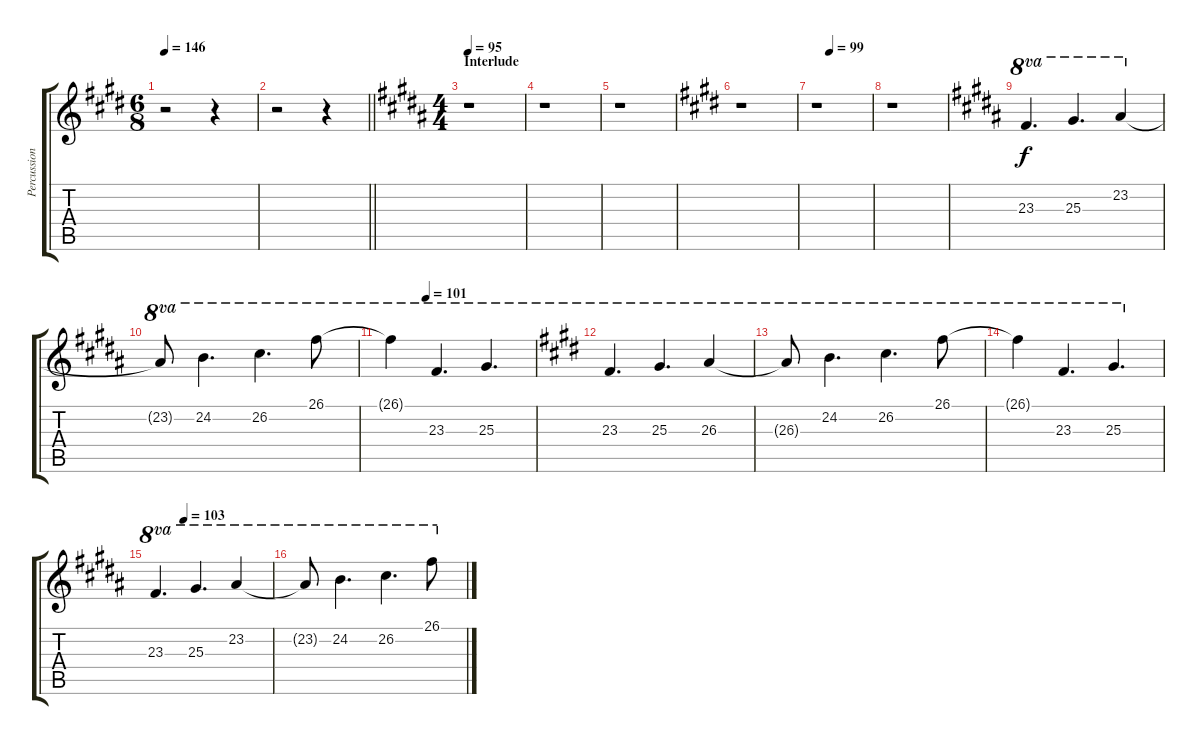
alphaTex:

\track ("Percussion" "Percussion") {instrument xylophone}
\staff {score tabs}
\tuning (E4 B3 G3 D3 A2 E2) {hide}
\ts (6 8)
\tempo 146
\clef g2
\ks e
r.2{dy fff} r.4 |
\barLineRight lightlight
r.2 r.4 |
\ts (4 4)
\section ("" "Interlude")
\tempo 95
\ks b
r.1 |
r.1 |
r.1 |
\ks e
r.1 |
\tempo (99 0.25)
r.1 |
r.1 |
\ks b
23.3.4{d ot 8va dy f instrument musicbox} 25.3.4{d ot 8va} 23.2.4{ot 8va} |
23.2{t}.8{ot 8va} 24.2.4{d ot 8va} 26.2.4{d ot 8va} 26.1.8{ot 8va} |
\tempo (101 0.25)
26.1{t}.4{ot 8va} 23.3.4{d ot 8va} 25.3.4{d ot 8va} |
\ks e
23.3.4{d ot 8va} 25.3.4{d ot 8va} 26.3.4{ot 8va} |
26.3{t}.8{ot 8va} 24.2.4{d ot 8va} 26.2.4{d ot 8va} 26.1.8{ot 8va} |
26.1{t}.4{ot 8va} 23.3.4{d ot 8va} 25.3.4{d ot 8va} |
\tempo (103 0.25)
\ks b
23.3.4{d ot 8va} 25.3.4{d ot 8va} 23.2.4{ot 8va} |
23.2{t}.8{ot 8va} 24.2.4{d ot 8va} 26.2.4{d ot 8va} 26.1.8{ot 8va}
